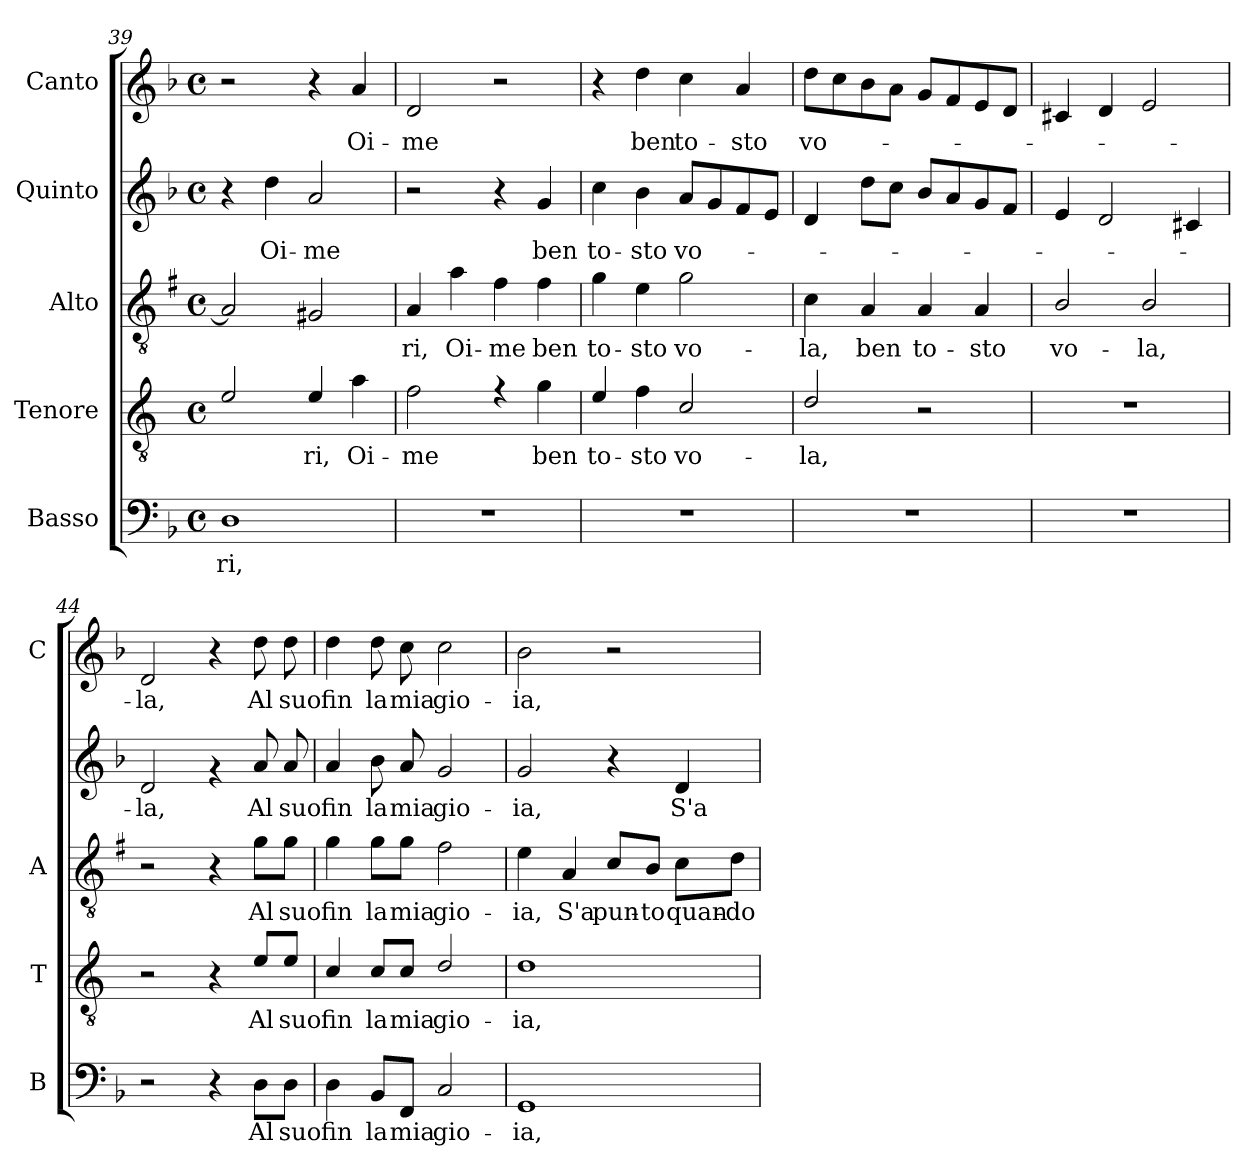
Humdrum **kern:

**kern	**text	**kern	**text	**kern	**text	**kern	**text	**kern	**text
*part5	*part5	*part4	*part4	*part3	*part3	*part2	*part2	*part1	*part1
*staff5	*staff5	*staff4	*staff4	*staff3	*staff3	*staff2	*staff2	*staff1	*staff1
*I"Basso	*	*I"Tenore	*	*I"Alto	*	*I"Quinto	*	*I"Canto	*
*I'B	*	*I'T	*	*I'A	*	*	*	*I'C	*
*clefF4	*	*clefGv2	*	*clefGv2	*	*clefG2	*	*clefG2	*
*	*	*ITrd4c7	*	*ITrd1c2	*	*	*	*	*
*k[b-]	*	*k[b-]	*	*k[b-]	*	*k[b-]	*	*k[b-]	*
*F:	*	*F:	*	*F:	*	*F:	*	*F:	*
*M4/4	*	*M4/4	*	*M4/4	*	*M4/4	*	*M4/4	*
*met(c)	*	*met(c)	*	*met(c)	*	*met(c)	*	*met(c)	*
=39	=39	=39	=39	=39	=39	=39	=39	=39	=39
!	!LO:LY:b	!	!	!	!	!	!	!	!
1D	-ri,	2A/	.	2G/]	.	4r	.	2r	.
!	!	!	!	!	!	!	!LO:LY:b	!	!
.	.	.	.	.	.	4dd\	Oi-	.	.
!	!	!	!LO:LY:b	!	!	!	!LO:LY:b	!	!
.	.	4A/	-ri,	2F#X/	.	2a/	-me	4r	.
!	!	!	!LO:LY:b	!	!	!	!	!	!LO:LY:b
.	.	4d\	Oi-	.	.	.	.	4a/	Oi-
=40	=40	=40	=40	=40	=40	=40	=40	=40	=40
!	!	!	!LO:LY:b	!	!LO:LY:b	!	!	!	!LO:LY:b
1r	.	2B-\	-me	4G/	-ri,	2r	.	2d/	-me
!	!	!	!	!	!LO:LY:b	!	!	!	!
.	.	.	.	4g\	Oi-	.	.	.	.
!	!	!	!	!	!LO:LY:b	!	!	!	!
.	.	4rf	.	4e\	-me	4r	.	2r	.
!	!	!	!LO:LY:b	!	!LO:LY:b	!	!LO:LY:b	!	!
.	.	4c\	ben	4e\	ben	4g/	ben	.	.
=41	=41	=41	=41	=41	=41	=41	=41	=41	=41
!	!	!	!LO:LY:b	!	!LO:LY:b	!	!LO:LY:b	!	!
1r	.	4A/	to-	4f\	to-	4cc\	to-	4r	.
!	!	!	!LO:LY:b	!	!LO:LY:b	!	!LO:LY:b	!	!LO:LY:b
.	.	4B-\	-sto	4d\	-sto	4b-\	-sto	4dd\	ben
!	!	!	!LO:LY:b	!	!LO:LY:b	!	!LO:LY:b	!	!LO:LY:b
.	.	2F/	vo-	2f\	vo-	8a/L	vo-	4cc\	to-
.	.	.	.	.	.	8g/	.	.	.
!	!	!	!	!	!	!	!	!	!LO:LY:b
.	.	.	.	.	.	8f/	.	4a/	-sto
.	.	.	.	.	.	8e/J	.	.	.
=42	=42	=42	=42	=42	=42	=42	=42	=42	=42
!	!	!	!LO:LY:b	!	!LO:LY:b	!	!	!	!LO:LY:b
1r	.	2G/	-la,	4B-\	-la,	4d/	.	8dd\L	vo-
.	.	.	.	.	.	.	.	8cc\	.
!	!	!	!	!	!LO:LY:b	!	!	!	!
.	.	.	.	4G/	ben	8dd\L	.	8b-\	.
.	.	.	.	.	.	8cc\J	.	8a\J	.
!	!	!	!	!	!LO:LY:b	!	!	!	!
.	.	2r	.	4G/	to-	8b-/L	.	8g/L	.
.	.	.	.	.	.	8a/	.	8f/	.
!	!	!	!	!	!LO:LY:b	!	!	!	!
.	.	.	.	4G/	-sto	8g/	.	8e/	.
.	.	.	.	.	.	8f/J	.	8d/J	.
=43	=43	=43	=43	=43	=43	=43	=43	=43	=43
!	!	!	!	!	!LO:LY:b	!	!	!	!
1r	.	1r	.	2A/	vo-	4e/	.	4c#X/	.
.	.	.	.	.	.	2d/	.	4d/	.
!	!	!	!	!	!LO:LY:b	!	!	!	!
.	.	.	.	2A/	-la,	.	.	2e/	.
.	.	.	.	.	.	4c#X/	.	.	.
!!LO:PB:g=z
=44	=44	=44	=44	=44	=44	=44	=44	=44	=44
!	!	!	!	!	!	!	!LO:LY:b	!	!LO:LY:b
2r	.	2r	.	2r	.	2d/	-la,	2d/	-la,
4r	.	4r	.	4r	.	4rf	.	4r	.
!	!LO:LY:b	!	!LO:LY:b	!	!LO:LY:b	!	!LO:LY:b	!	!LO:LY:b
8D\L	Al	8A/L	Al	8f\L	Al	8a/	Al	8dd\	Al
!	!LO:LY:b	!	!LO:LY:b	!	!LO:LY:b	!	!LO:LY:b	!	!LO:LY:b
8D\J	suo	8A/J	suo	8f\J	suo	8a/	suo	8dd\	suo
=45	=45	=45	=45	=45	=45	=45	=45	=45	=45
!	!LO:LY:b	!	!LO:LY:b	!	!LO:LY:b	!	!LO:LY:b	!	!LO:LY:b
4D\	fin	4F/	fin	4f\	fin	4a/	fin	4dd\	fin
!	!LO:LY:b	!	!LO:LY:b	!	!LO:LY:b	!	!LO:LY:b	!	!LO:LY:b
8BB-/L	la	8F/L	la	8f\L	la	8b-\	la	8dd\	la
!	!LO:LY:b	!	!LO:LY:b	!	!LO:LY:b	!	!LO:LY:b	!	!LO:LY:b
8FF/J	mia	8F/J	mia	8f\J	mia	8a/	mia	8cc\	mia
!	!LO:LY:b	!	!LO:LY:b	!	!LO:LY:b	!	!LO:LY:b	!	!LO:LY:b
2C/	gio-	2G/	gio-	2e\	gio-	2g/	gio-	2cc\	gio-
=46	=46	=46	=46	=46	=46	=46	=46	=46	=46
!	!LO:LY:b	!	!LO:LY:b	!	!LO:LY:b	!	!LO:LY:b	!	!LO:LY:b
1GG	-ia,	1G	-ia,	4d\	-ia,	2g/	-ia,	2b-\	-ia,
!	!	!	!	!	!LO:LY:b	!	!	!	!
.	.	.	.	4G/	S'a	.	.	.	.
!	!	!	!	!	!LO:LY:b	!	!	!	!
.	.	.	.	8B-/L	pun-	4r	.	2r	.
!	!	!	!	!	!LO:LY:b	!	!	!	!
.	.	.	.	8A/J	-to	.	.	.	.
!	!	!	!	!	!LO:LY:b	!	!LO:LY:b	!	!
.	.	.	.	8B-\L	quan-	4d/	S'a	.	.
!	!	!	!	!	!LO:LY:b	!	!	!	!
.	.	.	.	8c\J	-do	.	.	.	.
=	=	=	=	=	=	=	=	=	=
*-	*-	*-	*-	*-	*-	*-	*-	*-	*-
